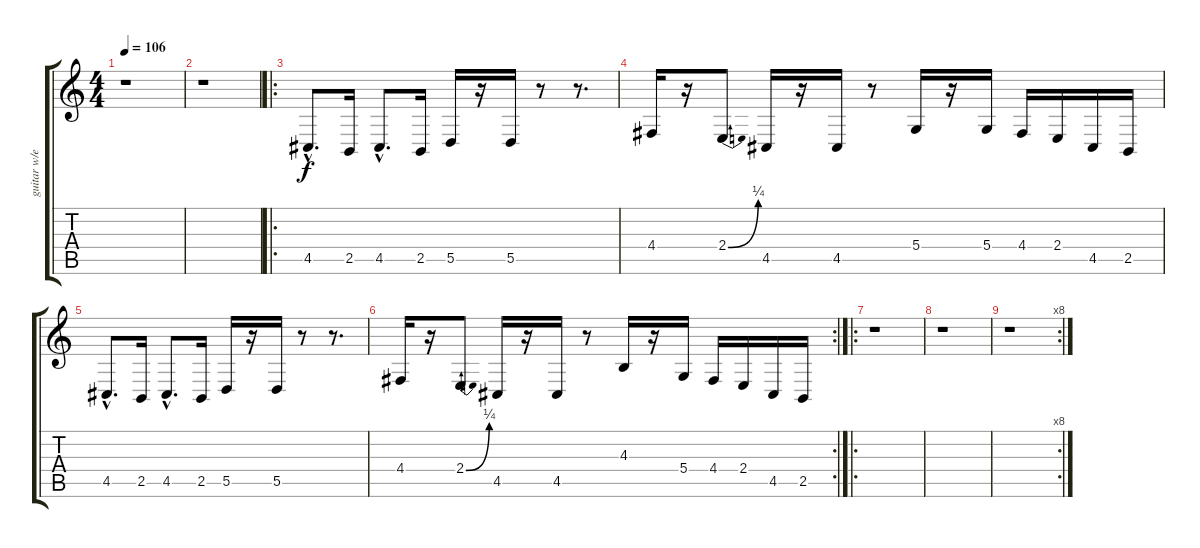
\track ("guitar w/effects" "guitar w/e") {instrument lead2sawtooth}
\staff {score tabs}
\tuning (E4 B3 G3 D3 A2 E2) {hide}
\ts (4 4)
\tempo 106
\clef g2
\ks c
r.1{dy f} |
r.1 |
\ro
4.5{hac}.8{d} 2.5.16 4.5{hac}.8{d} 2.5.16 5.5.16 r.16 5.5.16 r.8 r.8{d} |
4.4.16 r.16 2.4{be (bend 0 0 60 1)}.8 4.5.16 r.16 4.5.16 r.8 5.4.16 r.16 5.4.16 4.4.16 2.4.16 4.5.16 2.5.16 |
4.5{hac}.8{d} 2.5.16 4.5{hac}.8{d} 2.5.16 5.5.16 r.16 5.5.16 r.8 r.8{d} |
\rc 2
4.4.16 r.16 2.4{be (bend 0 0 60 1)}.8 4.5.16 r.16 4.5.16 r.8 4.3.16 r.16 5.4.16 4.4.16 2.4.16 4.5.16 2.5.16 |
\ro
r.1 |
r.1 |
\rc 8
r.1
